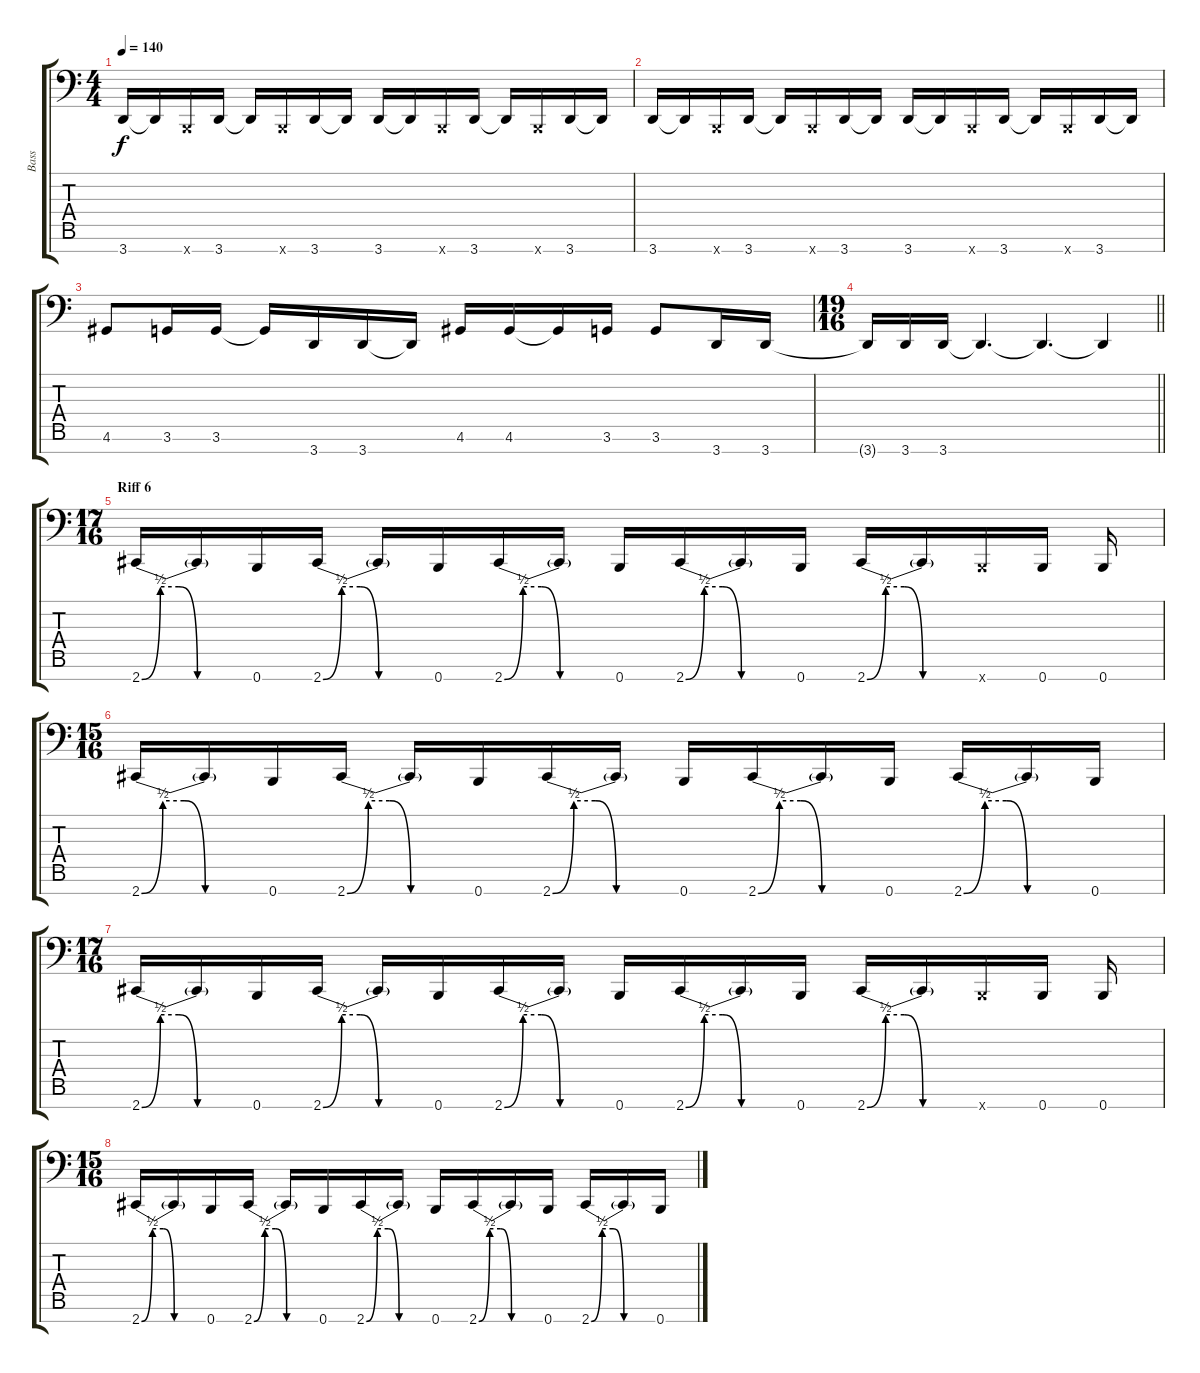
\track ("Bass" "Bass") {instrument electricbassfinger}
\staff {score tabs}
\tuning (E3 B2 G2 D2 A1 E1 B0) {hide}
\ts (4 4)
\tempo 140
\clef f4
\ks c
3.7.16{dy f} 3.7{t}.16 0.7{x}.16 3.7.16 3.7{t}.16 0.7{x}.16 3.7.16 3.7{t}.16 3.7.16 3.7{t}.16 0.7{x}.16 3.7.16 3.7{t}.16 0.7{x}.16 3.7.16 3.7{t}.16 |
3.7.16 3.7{t}.16 0.7{x}.16 3.7.16 3.7{t}.16 0.7{x}.16 3.7.16 3.7{t}.16 3.7.16 3.7{t}.16 0.7{x}.16 3.7.16 3.7{t}.16 0.7{x}.16 3.7.16 3.7{t}.16 |
4.6.8 3.6.16 3.6.16 3.6{t}.16 3.7.16 3.7.16 3.7{t}.16 4.6.16 4.6.16 4.6{t}.16 3.6.16 3.6.8 3.7.16 3.7.16 |
\ts (19 16)
\barLineRight lightlight
3.7{t}.16 3.7.16 3.7.16 3.7{t}.4{d} 3.7{t}.4{d} 3.7{t}.4 |
\ts (17 16)
\section ("" "Riff 6")
2.7{be (custom 0 0 10 2 20 2 30 0 60 0)}.16 2.7{t}.16 0.7.16 2.7{be (custom 0 0 10 2 20 2 30 0 60 0)}.16 2.7{t}.16 0.7.16 2.7{be (custom 0 0 10 2 20 2 30 0 60 0)}.16 2.7{t}.16 0.7.16 2.7{be (custom 0 0 10 2 20 2 30 0 60 0)}.16 2.7{t}.16 0.7.16 2.7{be (custom 0 0 10 2 20 2 30 0 60 0)}.16 2.7{t}.16 0.7{x}.16 0.7.16 0.7.16 |
\ts (15 16)
2.7{be (custom 0 0 10 2 20 2 30 0 60 0)}.16 2.7{t}.16 0.7.16 2.7{be (custom 0 0 10 2 20 2 30 0 60 0)}.16 2.7{t}.16 0.7.16 2.7{be (custom 0 0 10 2 20 2 30 0 60 0)}.16 2.7{t}.16 0.7.16 2.7{be (custom 0 0 10 2 20 2 30 0 60 0)}.16 2.7{t}.16 0.7.16 2.7{be (custom 0 0 10 2 20 2 30 0 60 0)}.16 2.7{t}.16 0.7.16 |
\ts (17 16)
2.7{be (custom 0 0 10 2 20 2 30 0 60 0)}.16 2.7{t}.16 0.7.16 2.7{be (custom 0 0 10 2 20 2 30 0 60 0)}.16 2.7{t}.16 0.7.16 2.7{be (custom 0 0 10 2 20 2 30 0 60 0)}.16 2.7{t}.16 0.7.16 2.7{be (custom 0 0 10 2 20 2 30 0 60 0)}.16 2.7{t}.16 0.7.16 2.7{be (custom 0 0 10 2 20 2 30 0 60 0)}.16 2.7{t}.16 0.7{x}.16 0.7.16 0.7.16 |
\ts (15 16)
2.7{be (custom 0 0 10 2 20 2 30 0 60 0)}.16 2.7{t}.16 0.7.16 2.7{be (custom 0 0 10 2 20 2 30 0 60 0)}.16 2.7{t}.16 0.7.16 2.7{be (custom 0 0 10 2 20 2 30 0 60 0)}.16 2.7{t}.16 0.7.16 2.7{be (custom 0 0 10 2 20 2 30 0 60 0)}.16 2.7{t}.16 0.7.16 2.7{be (custom 0 0 10 2 20 2 30 0 60 0)}.16 2.7{t}.16 0.7.16
